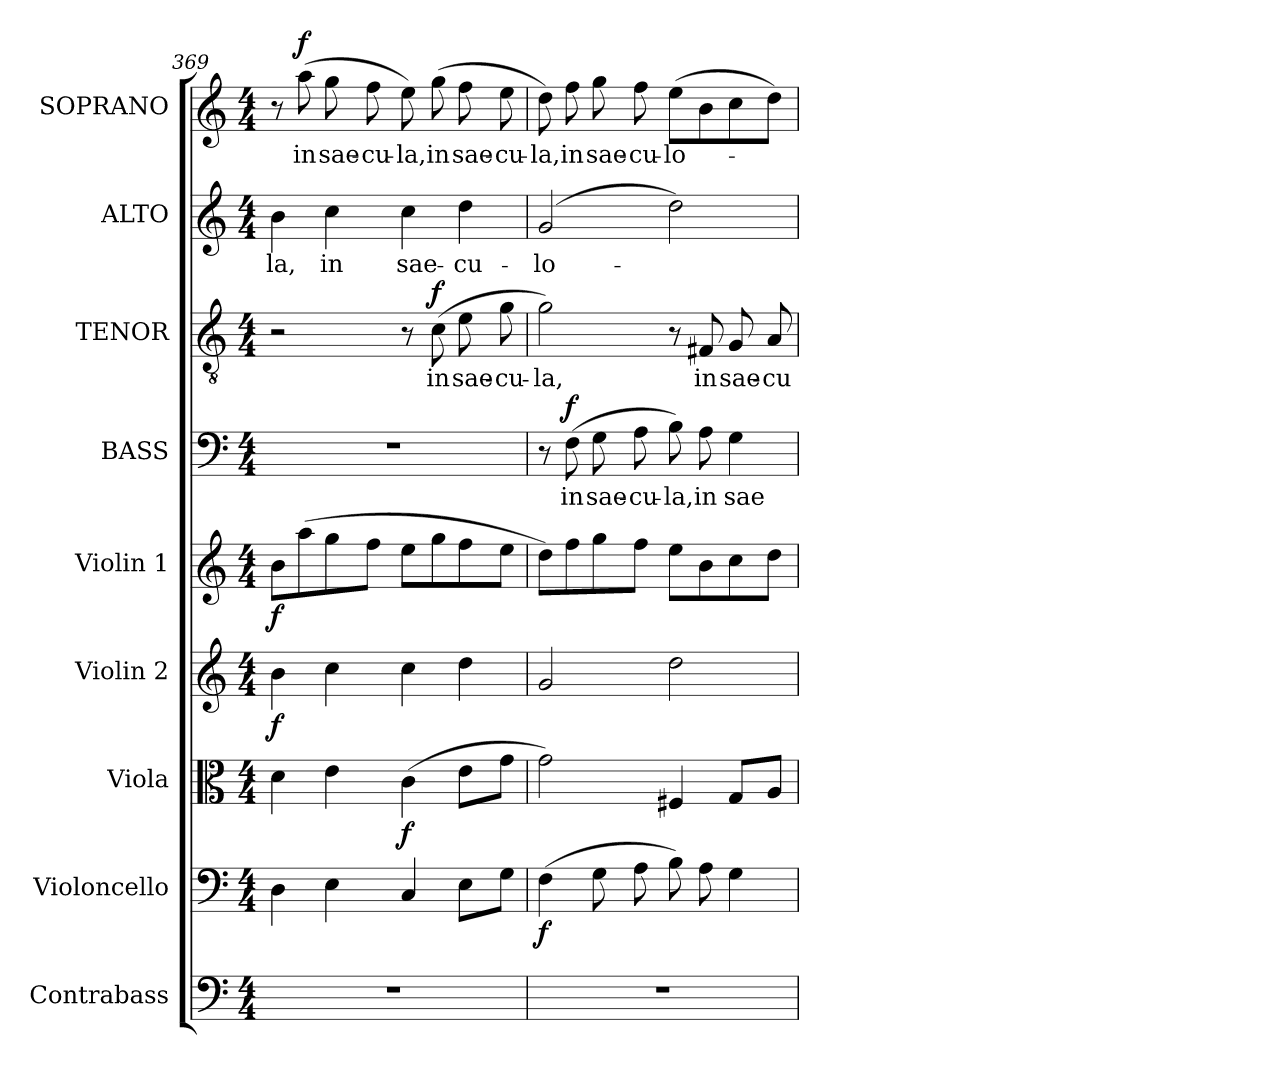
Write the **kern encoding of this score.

**kern	**kern	**dynam	**kern	**dynam	**kern	**dynam	**kern	**dynam	**kern	**text	**dynam	**kern	**text	**dynam	**kern	**text	**kern	**text	**dynam
*part9	*part8	*part8	*part7	*part7	*part6	*part6	*part5	*part5	*part4	*part4	*part4	*part3	*part3	*part3	*part2	*part2	*part1	*part1	*part1
*staff9	*staff8	*staff8	*staff7	*staff7	*staff6	*staff6	*staff5	*staff5	*staff4	*staff4	*staff4	*staff3	*staff3	*staff3	*staff2	*staff2	*staff1	*staff1	*staff1
*I"Contrabass	*I"Violoncello	*	*I"Viola	*	*I"Violin 2	*	*I"Violin 1	*	*I"BASS	*	*	*I"TENOR	*	*	*I"ALTO	*	*I"SOPRANO	*	*
*I'Cb.	*I'Vc.	*	*I'Vla.	*	*I'Vln. 2	*	*I'Vln. 1	*	*I'B.	*	*	*I'T.	*	*	*I'A.	*	*I'S.	*	*
*clefF4	*clefF4	*	*clefC3	*	*clefG2	*	*clefG2	*	*clefF4	*	*	*clefGv2	*	*	*clefG2	*	*clefG2	*	*
*ITrd7c12	*	*	*	*	*	*	*	*	*	*	*	*ITrd7c12	*	*	*	*	*	*	*
*k[]	*k[]	*	*k[]	*	*k[]	*	*k[]	*	*k[]	*	*	*k[]	*	*	*k[]	*	*k[]	*	*
*C:	*C:	*	*C:	*	*C:	*	*C:	*	*C:	*	*	*C:	*	*	*C:	*	*C:	*	*
*M4/4	*M4/4	*	*M4/4	*	*M4/4	*	*M4/4	*	*M4/4	*	*	*M4/4	*	*	*M4/4	*	*M4/4	*	*
=369	=369	=369	=369	=369	=369	=369	=369	=369	=369	=369	=369	=369	=369	=369	=369	=369	=369	=369	=369
*	*	*	*	*	*	*	*^	*	*	*	*	*	*	*	*	*	*	*	*
!	!	!	!	!	!	!	!	!	!	!	!	!	!	!	!	!	!LO:LY:b:color=#000000	!	!	!
1r	4Di\	.	4di\	.	4bi\	f	8bi\L	4ryy	f	1r	.	.	2r	.	.	4bi\	-la,	8r	.	.
!	!	!	!	!	!	!	!	!	!	!	!	!	!	!	!	!	!	!	!LO:LY:b:color=#000000	!
.	.	.	.	.	.	.	(8aai\	.	.	.	.	.	.	.	.	.	.	(8aai\	in	f
!	!	!	!	!	!	!	!	!	!	!	!	!	!	!	!	!	!LO:LY:b:color=#000000	!	!	!
!	!	!	!	!	!	!	!	!	!	!	!	!	!	!	!	!	!	!	!LO:LY:b:color=#000000	!
.	4Ei\	.	4ei\	.	4cci\	.	8ggi\	4ryy	.	.	.	.	.	.	.	4cci\	in	8ggi\	sae-	.
!	!	!	!	!	!	!	!	!	!	!	!	!	!	!	!	!	!	!	!LO:LY:b:color=#000000	!
.	.	.	.	.	.	.	8ffi\J	.	.	.	.	.	.	.	.	.	.	8ffi\	-cu-	.
!	!	!	!	!	!	!	!	!	!	!	!	!	!	!	!	!	!LO:LY:b:color=#000000	!	!	!
!	!	!	!	!	!	!	!	!	!	!	!	!	!	!	!	!	!	!	!LO:LY:b:color=#000000	!
.	4Ci/	.	(4ci\	f	4cci\	.	8eei\L	4ryy	.	.	.	.	8r	.	.	4cci\	sae-	8eei\)	-la,	.
!	!	!	!	!	!	!	!	!	!	!	!	!	!	!LO:LY:b:color=#000000	!	!	!	!	!	!
!	!	!	!	!	!	!	!	!	!	!	!	!	!	!	!	!	!	!	!LO:LY:b:color=#000000	!
.	.	.	.	.	.	.	8ggi\	.	.	.	.	.	(8Ci\	in	f	.	.	(8ggi\	in	.
!	!	!	!	!	!	!	!	!	!	!	!	!	!	!LO:LY:b:color=#000000	!	!	!	!	!	!
!	!	!	!	!	!	!	!	!	!	!	!	!	!	!	!	!	!LO:LY:b:color=#000000	!	!	!
!	!	!	!	!	!	!	!	!	!	!	!	!	!	!	!	!	!	!	!LO:LY:b:color=#000000	!
.	8Ei\L	.	8ei\L	.	4ddi\	.	8ffi\	4ryy	.	.	.	.	8Ei\	sae-	.	4ddi\	-cu-	8ffi\	sae-	.
!	!	!	!	!	!	!	!	!	!	!	!	!	!	!LO:LY:b:color=#000000	!	!	!	!	!	!
!	!	!	!	!	!	!	!	!	!	!	!	!	!	!	!	!	!	!	!LO:LY:b:color=#000000	!
.	8Gi\J	.	8gi\J	.	.	.	8eei\J	.	.	.	.	.	8Gi\	-cu-	.	.	.	8eei\	-cu-	.
!!LO:PB:g=z
=370	=370	=370	=370	=370	=370	=370	=370	=370	=370	=370	=370	=370	=370	=370	=370	=370	=370	=370	=370	=370
*	*	*	*^	*	*	*	*	*	*	*	*	*	*	*	*	*	*	*	*	*
!	!	!	!	!	!	!	!	!	!	!	!	!	!	!	!LO:LY:b:color=#000000	!	!	!	!	!	!
!	!	!	!	!	!	!	!	!	!	!	!	!	!	!	!	!	!	!LO:LY:b:color=#000000	!	!	!
!	!	!	!	!	!	!	!	!	!	!	!	!	!	!	!	!	!	!	!	!LO:LY:b:color=#000000	!
1r	(4Fi\	f	2gi\)	4ryy	.	2gi/	.	8ddi\L)	2ryy	.	8r	.	.	2Gi\)	-la,	.	(2gi/	-lo-	8ddi\)	-la,	.
!	!	!	!	!	!	!	!	!	!	!	!	!LO:LY:b:color=#000000	!	!	!	!	!	!	!	!	!
!	!	!	!	!	!	!	!	!	!	!	!	!	!	!	!	!	!	!	!	!LO:LY:b:color=#000000	!
.	.	.	.	.	.	.	.	8ffi\	.	.	(8Fi\	in	f	.	.	.	.	.	8ffi\	in	.
!	!	!	!	!	!	!	!	!	!	!	!	!LO:LY:b:color=#000000	!	!	!	!	!	!	!	!	!
!	!	!	!	!	!	!	!	!	!	!	!	!	!	!	!	!	!	!	!	!LO:LY:b:color=#000000	!
.	8Gi\	.	.	8ryy	.	.	.	8ggi\	.	.	8Gi\	sae-	.	.	.	.	.	.	8ggi\	sae-	.
!	!	!	!	!	!	!	!	!	!	!	!	!LO:LY:b:color=#000000	!	!	!	!	!	!	!	!	!
!	!	!	!	!	!	!	!	!	!	!	!	!	!	!	!	!	!	!	!	!LO:LY:b:color=#000000	!
.	8Ai\	.	.	8ryy	.	.	.	8ffi\J	.	.	8Ai\	-cu-	.	.	.	.	.	.	8ffi\	-cu-	.
!	!	!	!	!	!	!	!	!	!	!	!	!LO:LY:b:color=#000000	!	!	!	!	!	!	!	!	!
!	!	!	!	!	!	!	!	!	!	!	!	!	!	!	!	!	!	!	!	!LO:LY:b:color=#000000	!
.	8Bi\)	.	4F#Xi/	4ryy	.	2ddi\	.	8eei\L	4ryy	.	8Bi\)	-la,	.	8r	.	.	2ddi\)	.	(8eei\L	-lo-	.
!	!	!	!	!	!	!	!	!	!	!	!	!LO:LY:b:color=#000000	!	!	!	!	!	!	!	!	!
!	!	!	!	!	!	!	!	!	!	!	!	!	!	!	!LO:LY:b:color=#000000	!	!	!	!	!	!
.	8Ai\	.	.	.	.	.	.	8bi\	.	.	8Ai\	in	.	8FF#Xi/	in	.	.	.	8bi\	.	.
!	!	!	!	!	!	!	!	!	!	!	!	!LO:LY:b:color=#000000	!	!	!	!	!	!	!	!	!
!	!	!	!	!	!	!	!	!	!	!	!	!	!	!	!LO:LY:b:color=#000000	!	!	!	!	!	!
.	4Gi\	.	8Gi/L	4ryy	.	.	.	8cci\	4ryy	.	4Gi\	sae-	.	8GGi/	sae-	.	.	.	8cci\	.	.
!	!	!	!	!	!	!	!	!	!	!	!	!	!	!	!LO:LY:b:color=#000000	!	!	!	!	!	!
.	.	.	8Ai/J	.	.	.	.	8ddi\J	.	.	.	.	.	8AAi/	-cu-	.	.	.	8ddi\J)	.	.
*	*	*	*v	*v	*	*	*	*v	*v	*	*	*	*	*	*	*	*	*	*	*	*
=	=	=	=	=	=	=	=	=	=	=	=	=	=	=	=	=	=	=	=
*-	*-	*-	*-	*-	*-	*-	*-	*-	*-	*-	*-	*-	*-	*-	*-	*-	*-	*-	*-
